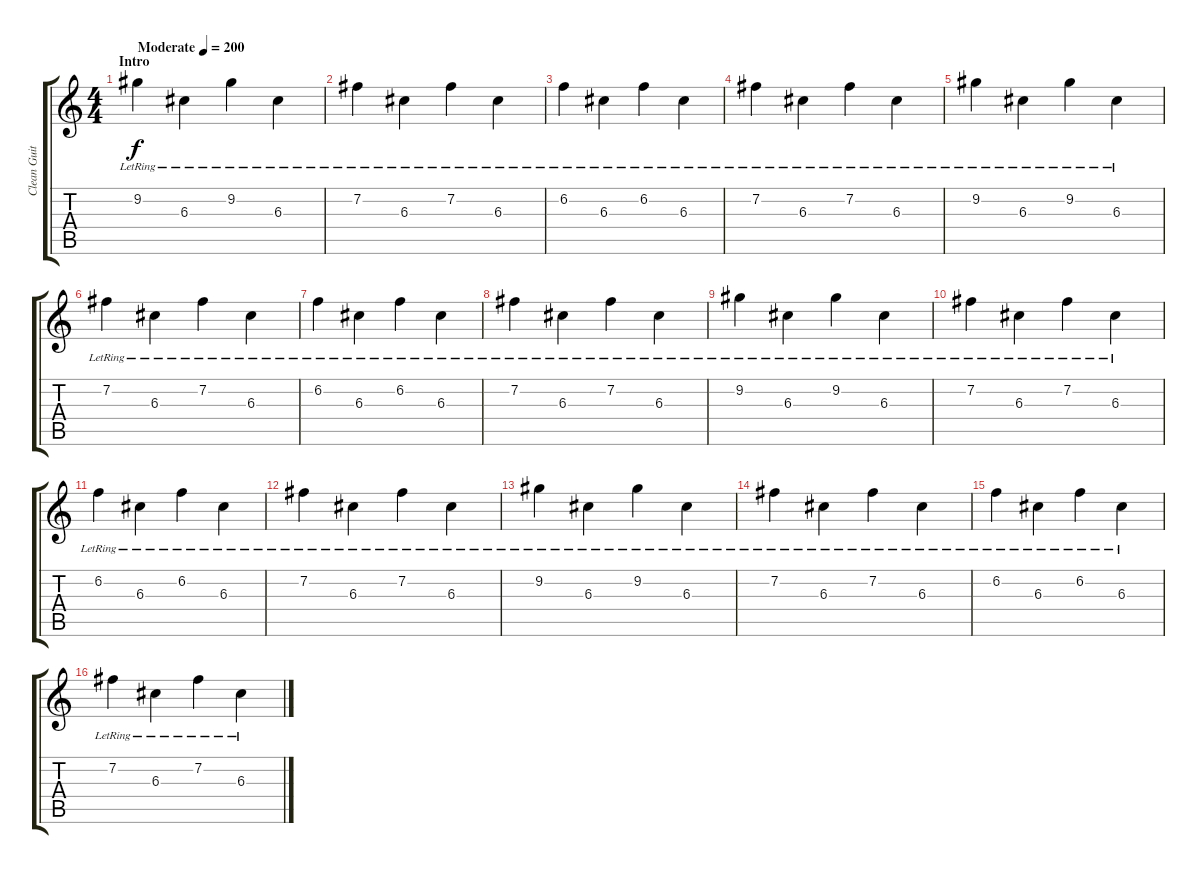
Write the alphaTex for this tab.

\track ("Clean Guitar (Tom)" "Clean Guit") {instrument electricguitarclean}
\staff {score tabs}
\tuning (E4 B3 G3 D3 A2 E2) {hide}
\ts (4 4)
\section ("" "Intro")
\tempo (200 "Moderate")
\clef g2
\ks c
9.2{lr}.4{dy f instrument electricguitarclean} 6.3{lr}.4 9.2{lr}.4 6.3{lr}.4 |
7.2{lr}.4 6.3{lr}.4 7.2{lr}.4 6.3{lr}.4 |
6.2{lr}.4 6.3{lr}.4 6.2{lr}.4 6.3{lr}.4 |
7.2{lr}.4 6.3{lr}.4 7.2{lr}.4 6.3{lr}.4 |
9.2{lr}.4 6.3{lr}.4 9.2{lr}.4 6.3{lr}.4 |
7.2{lr}.4 6.3{lr}.4 7.2{lr}.4 6.3{lr}.4 |
6.2{lr}.4 6.3{lr}.4 6.2{lr}.4 6.3{lr}.4 |
7.2{lr}.4 6.3{lr}.4 7.2{lr}.4 6.3{lr}.4 |
9.2{lr}.4 6.3{lr}.4 9.2{lr}.4 6.3{lr}.4 |
7.2{lr}.4 6.3{lr}.4 7.2{lr}.4 6.3{lr}.4 |
6.2{lr}.4 6.3{lr}.4 6.2{lr}.4 6.3{lr}.4 |
7.2{lr}.4 6.3{lr}.4 7.2{lr}.4 6.3{lr}.4 |
9.2{lr}.4 6.3{lr}.4 9.2{lr}.4 6.3{lr}.4 |
7.2{lr}.4 6.3{lr}.4 7.2{lr}.4 6.3{lr}.4 |
6.2{lr}.4 6.3{lr}.4 6.2{lr}.4 6.3{lr}.4 |
7.2{lr}.4 6.3{lr}.4 7.2{lr}.4 6.3{lr}.4
